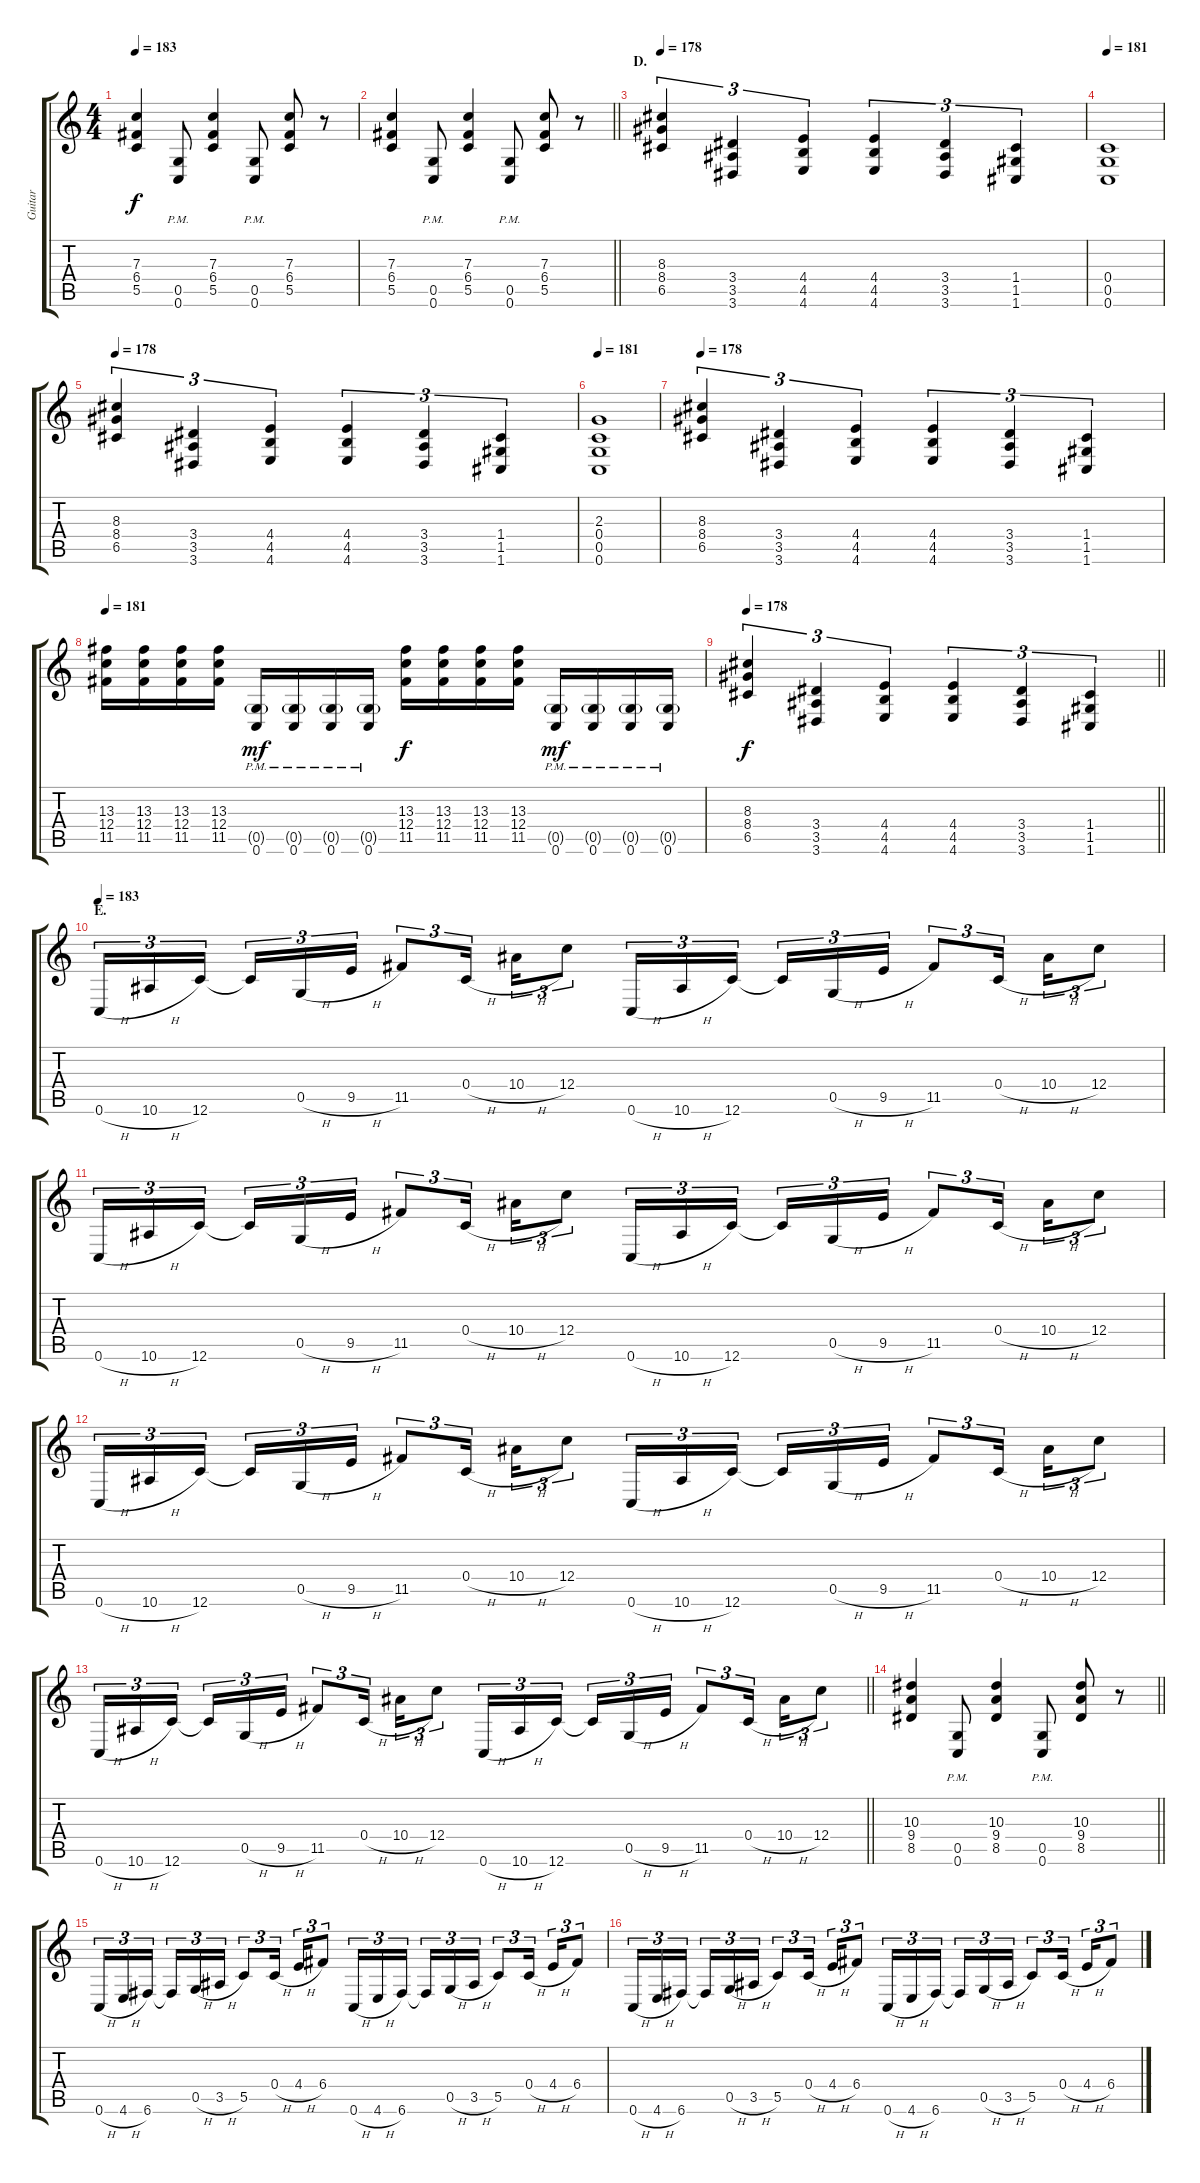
\track ("Guitar" "Guitar") {instrument distortionguitar}
\staff {score tabs}
\tuning (D4 A3 F3 C3 G2 C2) {hide}
\ts (4 4)
\tempo 183
\clef g2
\ks c
(7.3 6.4 5.5).4{dy f} (0.5{pm} 0.6{pm}).8 (7.3 6.4 5.5).4 (0.5{pm} 0.6{pm}).8 (7.3 6.4 5.5).8 r.8 |
\barLineRight lightlight
(7.3 6.4 5.5).4 (0.5{pm} 0.6{pm}).8 (7.3 6.4 5.5).4 (0.5{pm} 0.6{pm}).8 (7.3 6.4 5.5).8 r.8 |
\section ("" "D.")
\tempo 178
(8.3 8.4 6.5).4{tu (3 2)} (3.4 3.5 3.6).4{tu (3 2)} (4.4 4.5 4.6).4{tu (3 2)} (4.4 4.5 4.6).4{tu (3 2)} (3.4 3.5 3.6).4{tu (3 2)} (1.4 1.5 1.6).4{tu (3 2)} |
\tempo 181
(0.4 0.5 0.6).1 |
\tempo 178
(8.3 8.4 6.5).4{tu (3 2)} (3.4 3.5 3.6).4{tu (3 2)} (4.4 4.5 4.6).4{tu (3 2)} (4.4 4.5 4.6).4{tu (3 2)} (3.4 3.5 3.6).4{tu (3 2)} (1.4 1.5 1.6).4{tu (3 2)} |
\tempo 181
(2.3 0.4 0.5 0.6).1 |
\tempo 178
(8.3 8.4 6.5).4{tu (3 2)} (3.4 3.5 3.6).4{tu (3 2)} (4.4 4.5 4.6).4{tu (3 2)} (4.4 4.5 4.6).4{tu (3 2)} (3.4 3.5 3.6).4{tu (3 2)} (1.4 1.5 1.6).4{tu (3 2)} |
\tempo 181
(13.3 12.4 11.5).16 (13.3 12.4 11.5).16 (13.3 12.4 11.5).16 (13.3 12.4 11.5).16 (0.5{g pm} 0.6{pm}).16{dy mf} (0.5{g pm} 0.6{pm}).16 (0.5{g pm} 0.6{pm}).16 (0.5{g pm} 0.6{pm}).16 (13.3 12.4 11.5).16{dy f} (13.3 12.4 11.5).16 (13.3 12.4 11.5).16 (13.3 12.4 11.5).16 (0.5{g pm} 0.6{pm}).16{dy mf} (0.5{g pm} 0.6{pm}).16 (0.5{g pm} 0.6{pm}).16 (0.5{g pm} 0.6{pm}).16 |
\tempo 178
\barLineRight lightlight
(8.3 8.4 6.5).4{tu (3 2) dy f} (3.4 3.5 3.6).4{tu (3 2)} (4.4 4.5 4.6).4{tu (3 2)} (4.4 4.5 4.6).4{tu (3 2)} (3.4 3.5 3.6).4{tu (3 2)} (1.4 1.5 1.6).4{tu (3 2)} |
\section ("" "E.")
\tempo 183
0.6{h}.16{tu (3 2)} 10.6{h}.16{tu (3 2)} 12.6.16{tu (3 2) beam splitsecondary} 12.6{t}.16{tu (3 2)} 0.5{h}.16{tu (3 2)} 9.5{h}.16{tu (3 2)} 11.5.8{tu (3 2)} 0.4{h}.16{tu (3 2) beam splitsecondary} 10.4{h}.16{tu (3 2)} 12.4.8{tu (3 2)} 0.6{h}.16{tu (3 2)} 10.6{h}.16{tu (3 2)} 12.6.16{tu (3 2) beam splitsecondary} 12.6{t}.16{tu (3 2)} 0.5{h}.16{tu (3 2)} 9.5{h}.16{tu (3 2)} 11.5.8{tu (3 2)} 0.4{h}.16{tu (3 2) beam splitsecondary} 10.4{h}.16{tu (3 2)} 12.4.8{tu (3 2)} |
0.6{h}.16{tu (3 2)} 10.6{h}.16{tu (3 2)} 12.6.16{tu (3 2) beam splitsecondary} 12.6{t}.16{tu (3 2)} 0.5{h}.16{tu (3 2)} 9.5{h}.16{tu (3 2)} 11.5.8{tu (3 2)} 0.4{h}.16{tu (3 2) beam splitsecondary} 10.4{h}.16{tu (3 2)} 12.4.8{tu (3 2)} 0.6{h}.16{tu (3 2)} 10.6{h}.16{tu (3 2)} 12.6.16{tu (3 2) beam splitsecondary} 12.6{t}.16{tu (3 2)} 0.5{h}.16{tu (3 2)} 9.5{h}.16{tu (3 2)} 11.5.8{tu (3 2)} 0.4{h}.16{tu (3 2) beam splitsecondary} 10.4{h}.16{tu (3 2)} 12.4.8{tu (3 2)} |
0.6{h}.16{tu (3 2)} 10.6{h}.16{tu (3 2)} 12.6.16{tu (3 2) beam splitsecondary} 12.6{t}.16{tu (3 2)} 0.5{h}.16{tu (3 2)} 9.5{h}.16{tu (3 2)} 11.5.8{tu (3 2)} 0.4{h}.16{tu (3 2) beam splitsecondary} 10.4{h}.16{tu (3 2)} 12.4.8{tu (3 2)} 0.6{h}.16{tu (3 2)} 10.6{h}.16{tu (3 2)} 12.6.16{tu (3 2) beam splitsecondary} 12.6{t}.16{tu (3 2)} 0.5{h}.16{tu (3 2)} 9.5{h}.16{tu (3 2)} 11.5.8{tu (3 2)} 0.4{h}.16{tu (3 2) beam splitsecondary} 10.4{h}.16{tu (3 2)} 12.4.8{tu (3 2)} |
\barLineRight lightlight
0.6{h}.16{tu (3 2)} 10.6{h}.16{tu (3 2)} 12.6.16{tu (3 2) beam splitsecondary} 12.6{t}.16{tu (3 2)} 0.5{h}.16{tu (3 2)} 9.5{h}.16{tu (3 2)} 11.5.8{tu (3 2)} 0.4{h}.16{tu (3 2) beam splitsecondary} 10.4{h}.16{tu (3 2)} 12.4.8{tu (3 2)} 0.6{h}.16{tu (3 2)} 10.6{h}.16{tu (3 2)} 12.6.16{tu (3 2) beam splitsecondary} 12.6{t}.16{tu (3 2)} 0.5{h}.16{tu (3 2)} 9.5{h}.16{tu (3 2)} 11.5.8{tu (3 2)} 0.4{h}.16{tu (3 2) beam splitsecondary} 10.4{h}.16{tu (3 2)} 12.4.8{tu (3 2)} |
\barLineRight lightlight
(10.3 9.4 8.5).4 (0.5{pm} 0.6{pm}).8 (10.3 9.4 8.5).4 (0.5{pm} 0.6{pm}).8 (10.3 9.4 8.5).8 r.8 |
0.6{h}.16{tu (3 2)} 4.6{h}.16{tu (3 2)} 6.6.16{tu (3 2) beam splitsecondary} 6.6{t}.16{tu (3 2)} 0.5{h}.16{tu (3 2)} 3.5{h}.16{tu (3 2)} 5.5.8{tu (3 2)} 0.4{h}.16{tu (3 2) beam splitsecondary} 4.4{h}.16{tu (3 2)} 6.4.8{tu (3 2)} 0.6{h}.16{tu (3 2)} 4.6{h}.16{tu (3 2)} 6.6.16{tu (3 2) beam splitsecondary} 6.6{t}.16{tu (3 2)} 0.5{h}.16{tu (3 2)} 3.5{h}.16{tu (3 2)} 5.5.8{tu (3 2)} 0.4{h}.16{tu (3 2) beam splitsecondary} 4.4{h}.16{tu (3 2)} 6.4.8{tu (3 2)} |
0.6{h}.16{tu (3 2)} 4.6{h}.16{tu (3 2)} 6.6.16{tu (3 2) beam splitsecondary} 6.6{t}.16{tu (3 2)} 0.5{h}.16{tu (3 2)} 3.5{h}.16{tu (3 2)} 5.5.8{tu (3 2)} 0.4{h}.16{tu (3 2) beam splitsecondary} 4.4{h}.16{tu (3 2)} 6.4.8{tu (3 2)} 0.6{h}.16{tu (3 2)} 4.6{h}.16{tu (3 2)} 6.6.16{tu (3 2) beam splitsecondary} 6.6{t}.16{tu (3 2)} 0.5{h}.16{tu (3 2)} 3.5{h}.16{tu (3 2)} 5.5.8{tu (3 2)} 0.4{h}.16{tu (3 2) beam splitsecondary} 4.4{h}.16{tu (3 2)} 6.4.8{tu (3 2)}
